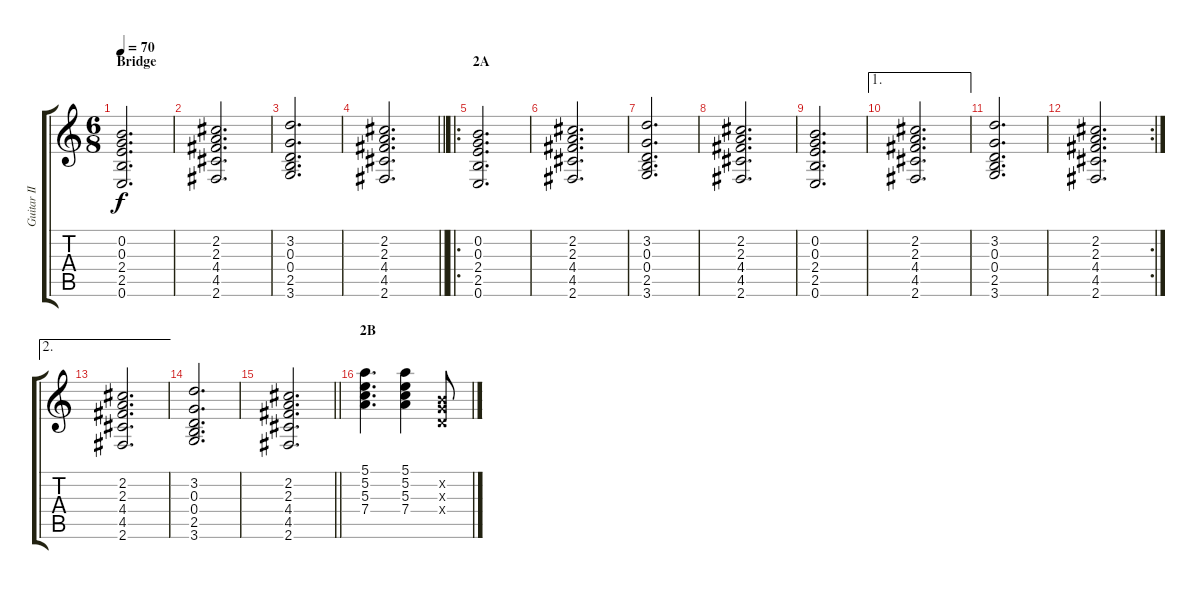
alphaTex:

\track ("Guitar II" "Guitar II") {instrument electricguitarjazz}
\staff {score tabs}
\tuning (E4 B3 G3 D3 A2 E2) {hide}
\ts (6 8)
\section ("" "Bridge")
\tempo 70
\clef g2
\ks c
(0.2 0.3 2.4 2.5 0.6).2{d dy f} |
(2.2 2.3 4.4 4.5 2.6).2{d} |
(3.2 0.3 0.4 2.5 3.6).2{d} |
\barLineRight lightlight
(2.2 2.3 4.4 4.5 2.6).2{d} |
\ro
\section ("" "2A")
(0.2 0.3 2.4 2.5 0.6).2{d} |
(2.2 2.3 4.4 4.5 2.6).2{d} |
(3.2 0.3 0.4 2.5 3.6).2{d} |
(2.2 2.3 4.4 4.5 2.6).2{d} |
(0.2 0.3 2.4 2.5 0.6).2{d} |
\ae 1
(2.2 2.3 4.4 4.5 2.6).2{d} |
(3.2 0.3 0.4 2.5 3.6).2{d} |
\rc 2
(2.2 2.3 4.4 4.5 2.6).2{d} |
\ae 2
(2.2 2.3 4.4 4.5 2.6).2{d} |
(3.2 0.3 0.4 2.5 3.6).2{d} |
\barLineRight lightlight
(2.2 2.3 4.4 4.5 2.6).2{d} |
\section ("" "2B")
(5.1 5.2 5.3 7.4).4{d} (5.1 5.2 5.3 7.4).4 (0.2{x} 0.3{x} 0.4{x}).8
